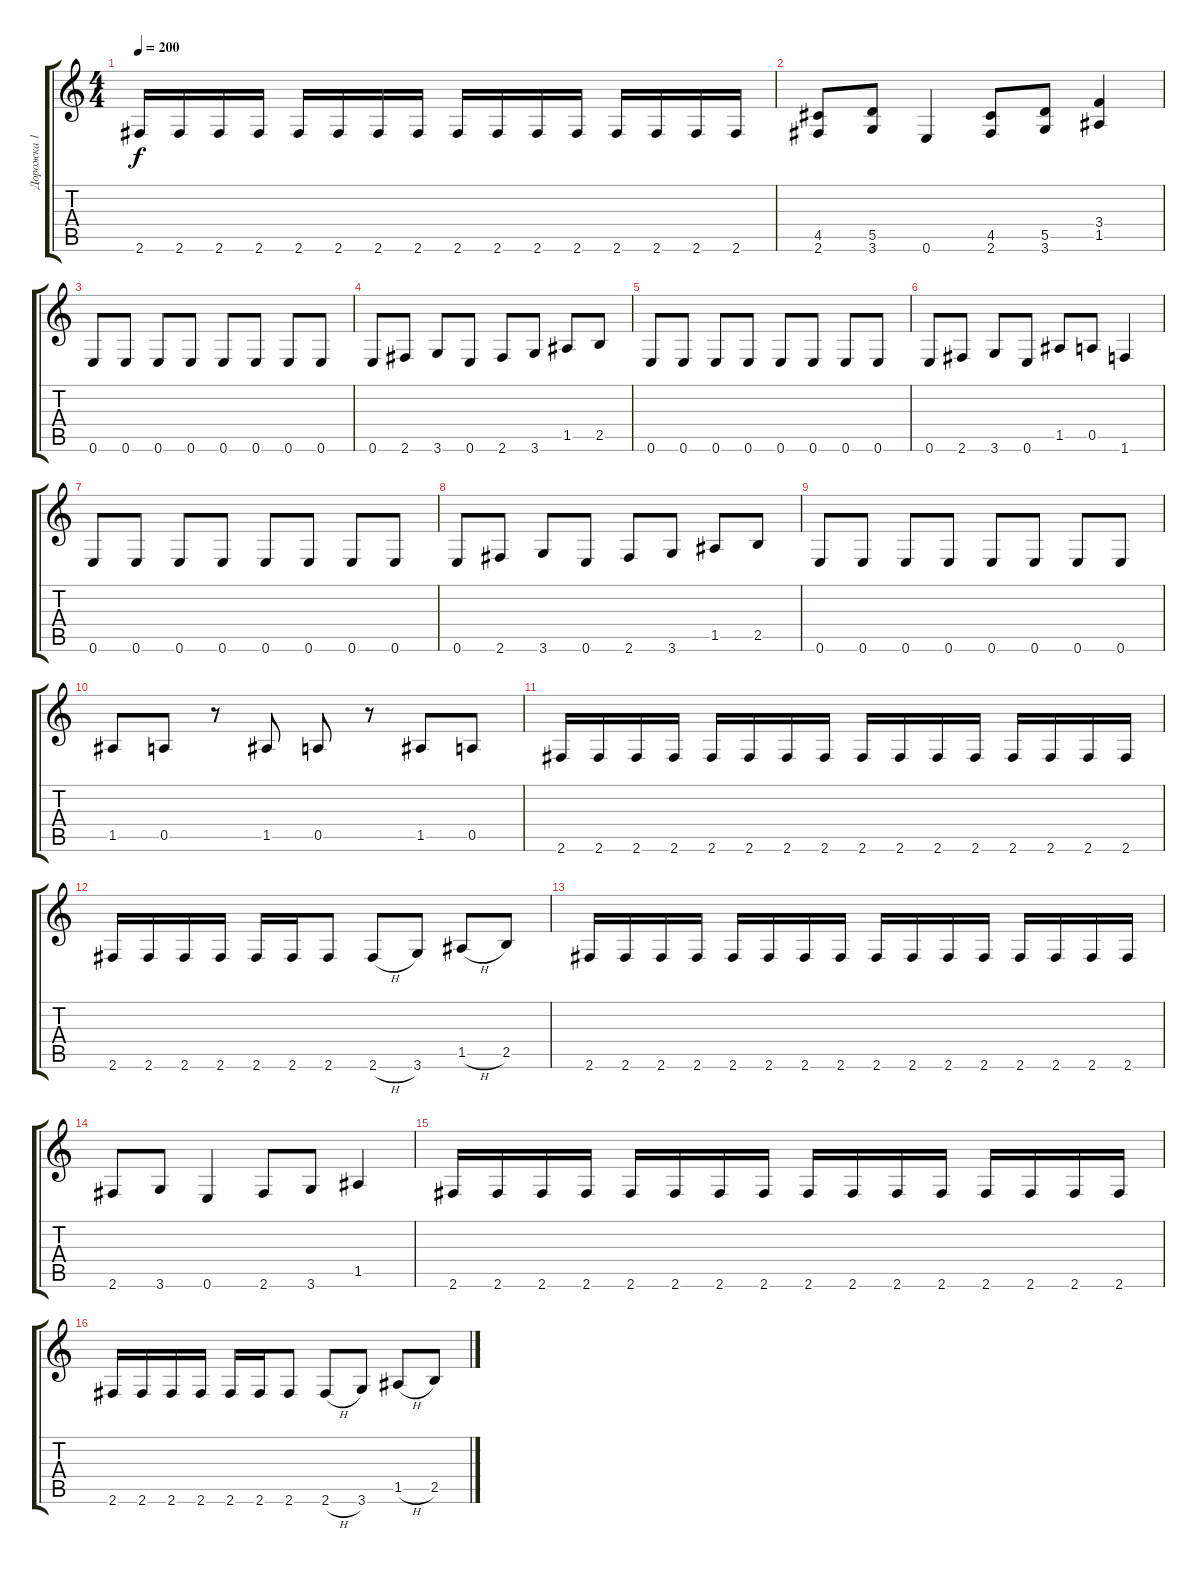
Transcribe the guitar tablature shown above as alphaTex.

\track ("Дорожка 1" "Дорожка 1") {instrument distortionguitar}
\staff {score tabs}
\tuning (E4 B3 G3 D3 A2 E2) {hide}
\ts (4 4)
\tempo 200
\clef g2
\ks c
2.6.16{dy f} 2.6.16 2.6.16 2.6.16 2.6.16 2.6.16 2.6.16 2.6.16 2.6.16 2.6.16 2.6.16 2.6.16 2.6.16 2.6.16 2.6.16 2.6.16 |
(4.5 2.6).8 (5.5 3.6).8 0.6.4 (4.5 2.6).8 (5.5 3.6).8 (3.4 1.5).4 |
0.6.8 0.6.8 0.6.8 0.6.8 0.6.8 0.6.8 0.6.8 0.6.8 |
0.6.8 2.6.8 3.6.8 0.6.8 2.6.8 3.6.8 1.5.8 2.5.8 |
0.6.8 0.6.8 0.6.8 0.6.8 0.6.8 0.6.8 0.6.8 0.6.8 |
0.6.8 2.6.8 3.6.8 0.6.8 1.5.8 0.5.8 1.6.4 |
0.6.8 0.6.8 0.6.8 0.6.8 0.6.8 0.6.8 0.6.8 0.6.8 |
0.6.8 2.6.8 3.6.8 0.6.8 2.6.8 3.6.8 1.5.8 2.5.8 |
0.6.8 0.6.8 0.6.8 0.6.8 0.6.8 0.6.8 0.6.8 0.6.8 |
1.5.8 0.5.8 r.8 1.5.8 0.5.8 r.8 1.5.8 0.5.8 |
2.6.16 2.6.16 2.6.16 2.6.16 2.6.16 2.6.16 2.6.16 2.6.16 2.6.16 2.6.16 2.6.16 2.6.16 2.6.16 2.6.16 2.6.16 2.6.16 |
2.6.16 2.6.16 2.6.16 2.6.16 2.6.16 2.6.16 2.6.8 2.6{h}.8 3.6.8 1.5{h}.8 2.5.8 |
2.6.16 2.6.16 2.6.16 2.6.16 2.6.16 2.6.16 2.6.16 2.6.16 2.6.16 2.6.16 2.6.16 2.6.16 2.6.16 2.6.16 2.6.16 2.6.16 |
2.6.8 3.6.8 0.6.4 2.6.8 3.6.8 1.5.4 |
2.6.16 2.6.16 2.6.16 2.6.16 2.6.16 2.6.16 2.6.16 2.6.16 2.6.16 2.6.16 2.6.16 2.6.16 2.6.16 2.6.16 2.6.16 2.6.16 |
2.6.16 2.6.16 2.6.16 2.6.16 2.6.16 2.6.16 2.6.8 2.6{h}.8 3.6.8 1.5{h}.8 2.5.8
